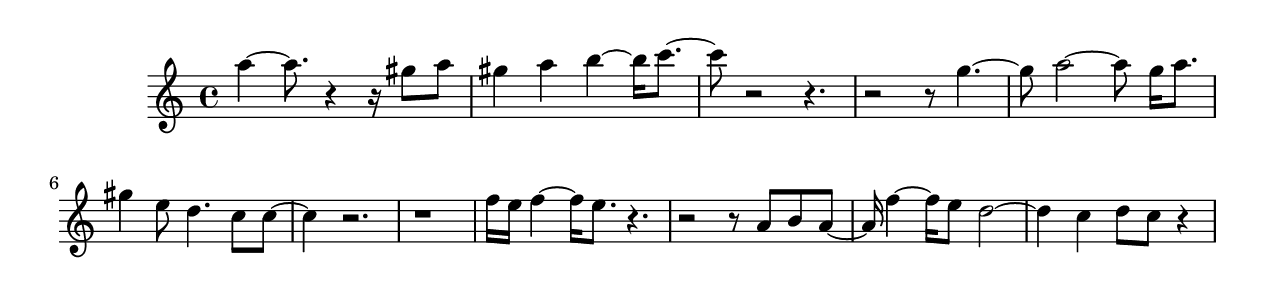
#(set-default-paper-size "letter")

<<

\new ChordNames {
    \set majorSevenSymbol = \markup { maj7 } 
    \set additionalPitchPrefix = #"add"
    \chordmode {
        s16*192
    }
}

\new Staff { 
    {
        \clef treble
        \key c \major
        \time 4/4
        
        a''4~ a''8. r4~ r16 gis''8 a''8 | gis''4 a''4 b''4~ b''16 c'''8.~ | c'''8 r2~ r4.~ | r2~ r8 g''4. | g''8 a''2~ a''8 g''16 a''8. | gis''4 e''8 d''4. c''8 c''8~ | c''4 r2.~ | r1 | f''16 e''16 f''4~ f''16 e''8. r4.~ | r2~ r8 a'8 b'8 a'8~ | a'16 f''4~ f''16 e''8 d''2~ | d''4 c''4 d''8 c''8 r4
    }
}

>>

\version "2.18.2"